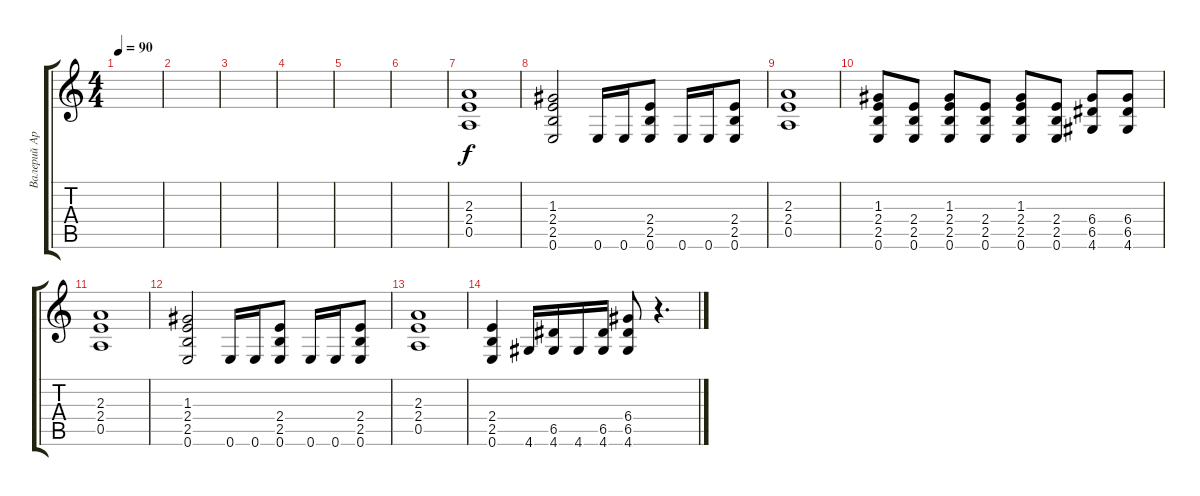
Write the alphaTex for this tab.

\track ("Валерий Аркадин" "Валерий Ар") {instrument distortionguitar}
\staff {score tabs}
\tuning (E4 B3 G3 D3 A2 E2) {hide}
\ts (4 4)
\tempo 90
\clef g2
\ks c
|
|
|
|
|
|
(2.3 2.4 0.5).1 |
(1.3 2.4 2.5 0.6).2 0.6.16 0.6.16 (2.4 2.5 0.6).8 0.6.16 0.6.16 (2.4 2.5 0.6).8 |
(2.3 2.4 0.5).1 |
(1.3 2.4 2.5 0.6).8 (2.4 2.5 0.6).8 (1.3 2.4 2.5 0.6).8 (2.4 2.5 0.6).8 (1.3 2.4 2.5 0.6).8 (2.4 2.5 0.6).8 (6.4 6.5 4.6).8 (6.4 6.5 4.6).8 |
(2.3 2.4 0.5).1 |
(1.3 2.4 2.5 0.6).2 0.6.16 0.6.16 (2.4 2.5 0.6).8 0.6.16 0.6.16 (2.4 2.5 0.6).8 |
(2.3 2.4 0.5).1 |
(2.4 2.5 0.6).4 4.6.16 (6.5 4.6).16 4.6.16 (6.5 4.6).16 (6.4 6.5 4.6).8 r.4{d}
